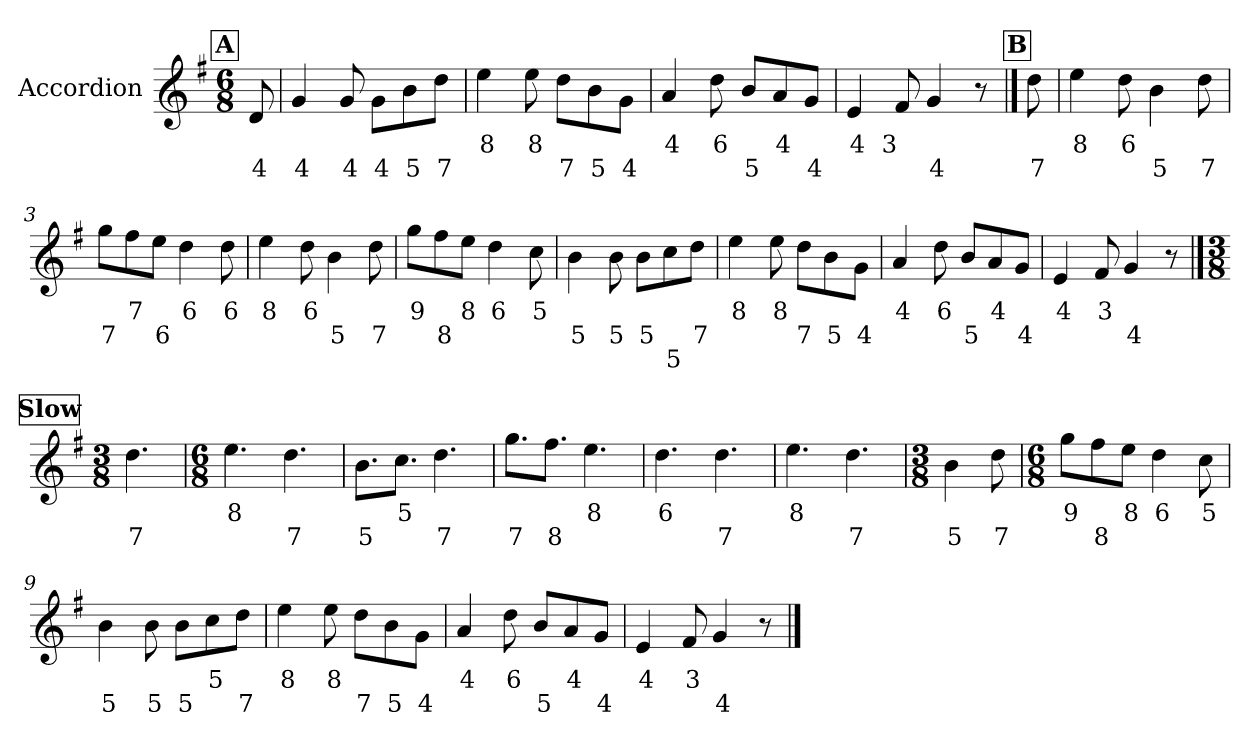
**kern	**text	**text	**text
*part1	*part1	*part1	*part1
*staff1	*staff1	*staff1	*staff1
*I"Accordion	*	*	*
*I'Acc.	*	*	*
*clefG2	*	*	*
*k[f#]	*	*	*
*M6/8	*	*	*
!!LO:REH:place=s1:a:B:fs=14:t=A
=1	=1	=1	=1
!	!	!LO:LY:b	!
8d/	.	4	.
=2	=2	=2	=2
!	!	!LO:LY:b	!
4g/	.	4	.
!	!	!LO:LY:b	!
8g/	.	4	.
!	!	!LO:LY:b	!
8g\L	.	4	.
!	!	!LO:LY:b	!
8b\	.	5	.
!	!	!LO:LY:b	!
8dd\J	.	7	.
=3	=3	=3	=3
!	!LO:LY:b	!	!
4ee\	8	.	.
!	!LO:LY:b	!	!
8ee\	8	.	.
!	!	!LO:LY:b	!
8dd\L	.	7	.
!	!	!LO:LY:b	!
8b\	.	5	.
!	!	!LO:LY:b	!
8g\J	.	4	.
=4	=4	=4	=4
!	!LO:LY:b	!	!
4a/	4	.	.
!	!LO:LY:b	!	!
8dd\	6	.	.
!	!	!LO:LY:b	!
8b/L	.	5	.
!	!LO:LY:b	!	!
8a/	4	.	.
!	!	!LO:LY:b	!
8g/J	.	4	.
=5	=5	=5	=5
!	!LO:LY:b	!	!
4e/	4	.	.
!	!LO:LY:b	!	!
8f#/	3	.	.
!	!	!LO:LY:b	!
4g/	.	4	.
8r	.	.	.
!!LO:LB:g=z
!!LO:REH:place=s1:a:B:fs=14:t=B
==1	==1	==1	==1
!	!	!LO:LY:b	!
8dd\	.	7	.
=2	=2	=2	=2
!	!LO:LY:b	!	!
4ee\	8	.	.
!	!LO:LY:b	!	!
8dd\	6	.	.
!	!	!LO:LY:b	!
4b\	.	5	.
!	!	!LO:LY:b	!
8dd\	.	7	.
=3	=3	=3	=3
!	!	!LO:LY:b	!
8gg\L	.	7	.
!	!LO:LY:b	!	!
8ff#\	7	.	.
!	!	!LO:LY:b	!
8ee\J	.	6	.
!	!LO:LY:b	!	!
4dd\	6	.	.
!	!LO:LY:b	!	!
8dd\	6	.	.
=4	=4	=4	=4
!	!LO:LY:b	!	!
4ee\	8	.	.
!	!LO:LY:b	!	!
8dd\	6	.	.
!	!	!LO:LY:b	!
4b\	.	5	.
!	!	!LO:LY:b	!
8dd\	.	7	.
=5	=5	=5	=5
!	!LO:LY:b	!	!
8gg\L	9	.	.
!	!	!LO:LY:b	!
8ff#\	.	8	.
!	!LO:LY:b	!	!
8ee\J	8	.	.
!	!LO:LY:b	!	!
4dd\	6	.	.
!	!LO:LY:b	!	!
8cc\	5	.	.
!!LO:LB:g=z
=6	=6	=6	=6
!	!	!LO:LY:b	!
4b\	.	5	.
!	!	!LO:LY:b	!
8b\	.	5	.
!	!	!LO:LY:b	!
8b\L	.	5	.
!	!	!	!LO:LY:b
8cc\	.	.	5
!	!	!LO:LY:b	!
8dd\J	.	7	.
=7	=7	=7	=7
!	!LO:LY:b	!	!
4ee\	8	.	.
!	!LO:LY:b	!	!
8ee\	8	.	.
!	!	!LO:LY:b	!
8dd\L	.	7	.
!	!	!LO:LY:b	!
8b\	.	5	.
!	!	!LO:LY:b	!
8g\J	.	4	.
=8	=8	=8	=8
!	!LO:LY:b	!	!
4a/	4	.	.
!	!LO:LY:b	!	!
8dd\	6	.	.
!	!	!LO:LY:b	!
8b/L	.	5	.
!	!LO:LY:b	!	!
8a/	4	.	.
!	!	!LO:LY:b	!
8g/J	.	4	.
=9	=9	=9	=9
!	!LO:LY:b	!	!
4e/	4	.	.
!	!LO:LY:b	!	!
8f#/	3	.	.
!	!	!LO:LY:b	!
4g/	.	4	.
8r	.	.	.
!!LO:LB:g=z
!!LO:REH:place=s1:a:B:fs=14:t=Slow
==1	==1	==1	==1
*M3/8	*	*	*
!	!	!LO:LY:b	!
4.dd\	.	7	.
=2	=2	=2	=2
*M6/8	*	*	*
!	!LO:LY:b	!	!
4.ee\	8	.	.
!	!	!LO:LY:b	!
4.dd\	.	7	.
=3	=3	=3	=3
!	!	!LO:LY:b	!
8.b\L	.	5	.
!	!LO:LY:b	!	!
8.cc\J	5	.	.
!	!	!LO:LY:b	!
4.dd\	.	7	.
=4	=4	=4	=4
!	!	!LO:LY:b	!
8.gg\L	.	7	.
!	!	!LO:LY:b	!
8.ff#\J	.	8	.
!	!LO:LY:b	!	!
4.ee\	8	.	.
=5	=5	=5	=5
!	!LO:LY:b	!	!
4.dd\	6	.	.
!	!	!LO:LY:b	!
4.dd\	.	7	.
=6	=6	=6	=6
!	!LO:LY:b	!	!
4.ee\	8	.	.
!	!	!LO:LY:b	!
4.dd\	.	7	.
!!LO:LB:g=z
=7	=7	=7	=7
*M3/8	*	*	*
!	!	!LO:LY:b	!
4b\	.	5	.
!	!	!LO:LY:b	!
8dd\	.	7	.
=8	=8	=8	=8
*M6/8	*	*	*
!	!LO:LY:b	!	!
8gg\L	9	.	.
!	!	!LO:LY:b	!
8ff#\	.	8	.
!	!LO:LY:b	!	!
8ee\J	8	.	.
!	!LO:LY:b	!	!
4dd\	6	.	.
!	!LO:LY:b	!	!
8cc\	5	.	.
=9	=9	=9	=9
!	!	!LO:LY:b	!
4b\	.	5	.
!	!	!LO:LY:b	!
8b\	.	5	.
!	!	!LO:LY:b	!
8b\L	.	5	.
!	!LO:LY:b	!	!
8cc\	5	.	.
!	!	!LO:LY:b	!
8dd\J	.	7	.
=10	=10	=10	=10
!	!LO:LY:b	!	!
4ee\	8	.	.
!	!LO:LY:b	!	!
8ee\	8	.	.
!	!	!LO:LY:b	!
8dd\L	.	7	.
!	!	!LO:LY:b	!
8b\	.	5	.
!	!	!LO:LY:b	!
8g\J	.	4	.
=11	=11	=11	=11
!	!LO:LY:b	!	!
4a/	4	.	.
!	!LO:LY:b	!	!
8dd\	6	.	.
!	!	!LO:LY:b	!
8b/L	.	5	.
!	!LO:LY:b	!	!
8a/	4	.	.
!	!	!LO:LY:b	!
8g/J	.	4	.
=12	=12	=12	=12
!	!LO:LY:b	!	!
4e/	4	.	.
!	!LO:LY:b	!	!
8f#/	3	.	.
!	!	!LO:LY:b	!
4g/	.	4	.
8r	.	.	.
==	==	==	==
*-	*-	*-	*-
